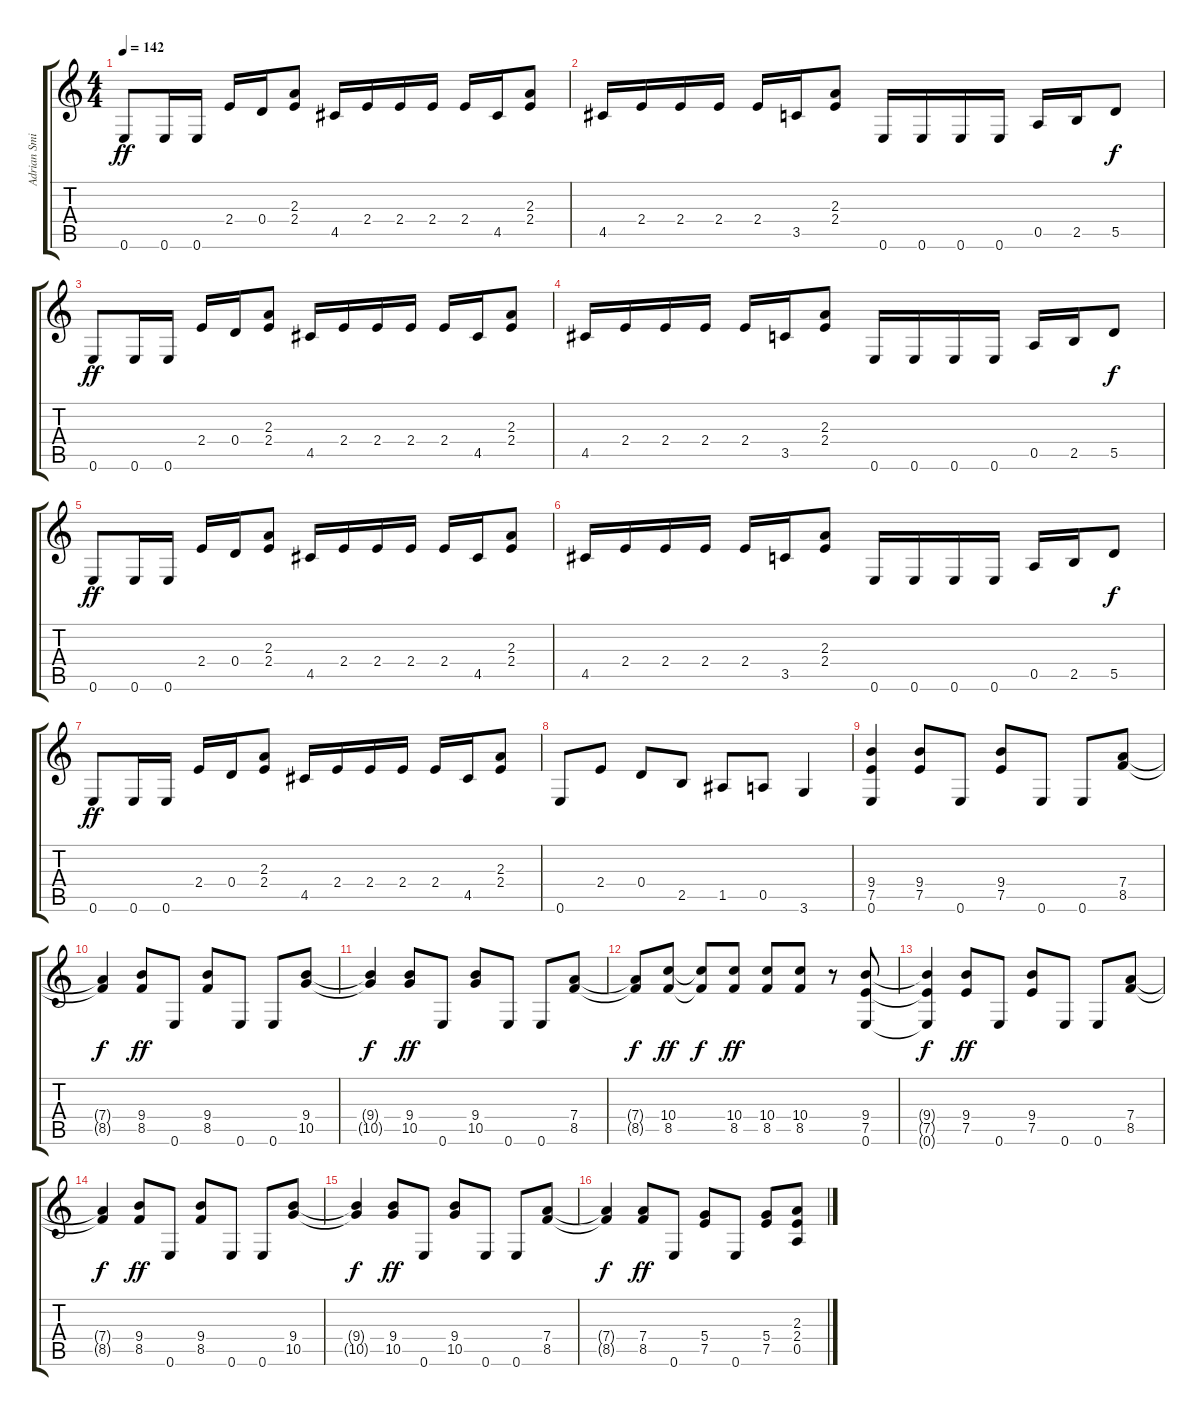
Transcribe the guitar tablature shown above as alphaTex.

\track ("Adrian Smith" "Adrian Smi") {instrument overdrivenguitar}
\staff {score tabs}
\tuning (E4 B3 G3 D3 A2 E2) {hide}
\ts (4 4)
\tempo 142
\clef g2
\ks c
0.6.8{dy ff} 0.6.16 0.6.16 2.4.16 0.4.16 (2.3 2.4).8 4.5.16 2.4.16 2.4.16 2.4.16 2.4.16 4.5.16 (2.3 2.4).8 |
4.5.16 2.4.16 2.4.16 2.4.16 2.4.16 3.5.16 (2.3 2.4).8 0.6.16 0.6.16 0.6.16 0.6.16 0.5.16 2.5.16 5.5.8{dy f} |
0.6.8{dy ff} 0.6.16 0.6.16 2.4.16 0.4.16 (2.3 2.4).8 4.5.16 2.4.16 2.4.16 2.4.16 2.4.16 4.5.16 (2.3 2.4).8 |
4.5.16 2.4.16 2.4.16 2.4.16 2.4.16 3.5.16 (2.3 2.4).8 0.6.16 0.6.16 0.6.16 0.6.16 0.5.16 2.5.16 5.5.8{dy f} |
0.6.8{dy ff} 0.6.16 0.6.16 2.4.16 0.4.16 (2.3 2.4).8 4.5.16 2.4.16 2.4.16 2.4.16 2.4.16 4.5.16 (2.3 2.4).8 |
4.5.16 2.4.16 2.4.16 2.4.16 2.4.16 3.5.16 (2.3 2.4).8 0.6.16 0.6.16 0.6.16 0.6.16 0.5.16 2.5.16 5.5.8{dy f} |
0.6.8{dy ff} 0.6.16 0.6.16 2.4.16 0.4.16 (2.3 2.4).8 4.5.16 2.4.16 2.4.16 2.4.16 2.4.16 4.5.16 (2.3 2.4).8 |
0.6.8 2.4.8 0.4.8 2.5.8 1.5.8 0.5.8 3.6.4 |
(9.4 7.5 0.6).4 (9.4 7.5).8 0.6.8 (9.4 7.5).8 0.6.8 0.6.8 (7.4 8.5).8 |
(7.4{t} 8.5{t}).4{dy f} (9.4 8.5).8{dy ff} 0.6.8 (9.4 8.5).8 0.6.8 0.6.8 (9.4 10.5).8 |
(9.4{t} 10.5{t}).4{dy f} (9.4 10.5).8{dy ff} 0.6.8 (9.4 10.5).8 0.6.8 0.6.8 (7.4 8.5).8 |
(7.4{t} 8.5{t}).8{dy f} (10.4 8.5).8{dy ff} (10.4{t} 8.5{t}).8{dy f} (10.4 8.5).8{dy ff} (10.4 8.5).8 (10.4 8.5).8 r.8 (9.4 7.5 0.6).8 |
(9.4{t} 7.5{t} 0.6{t}).4{dy f} (9.4 7.5).8{dy ff} 0.6.8 (9.4 7.5).8 0.6.8 0.6.8 (7.4 8.5).8 |
(7.4{t} 8.5{t}).4{dy f} (9.4 8.5).8{dy ff} 0.6.8 (9.4 8.5).8 0.6.8 0.6.8 (9.4 10.5).8 |
(9.4{t} 10.5{t}).4{dy f} (9.4 10.5).8{dy ff} 0.6.8 (9.4 10.5).8 0.6.8 0.6.8 (7.4 8.5).8 |
(7.4{t} 8.5{t}).4{dy f} (7.4 8.5).8{dy ff} 0.6.8 (5.4 7.5).8 0.6.8 (5.4 7.5).8 (2.3 2.4 0.5).8
